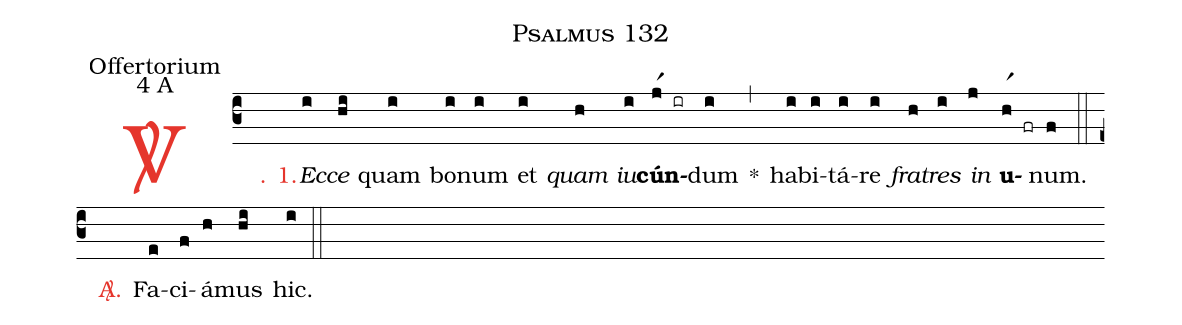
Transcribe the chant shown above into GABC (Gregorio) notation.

name: Psalmus 132;
office-part: Offertorium;
mode: 4;
mode-differentia: A;
%%
(c3)

<c><sp>V/</sp>. 1.</c>() <i>Ec</i>(i)<i>ce</i>(hi) quam(i) bo(i)num(i) et(i) <i>quam</i>(h) <i>iu</i>(i)<b>cún</b>(jr1 ir)dum(i) *(,) ha(i)bi(i)tá(i)re(i) <i>fra</i>(h)<i>tres</i>(i) <i>in</i>(j) <b>u</b>(hr1 fr)num.(f)

(::)

<c><sp>A/</sp>.</c>() Fa(e)ci(f)á(h)mus(hi) hic.(i)

(::)
